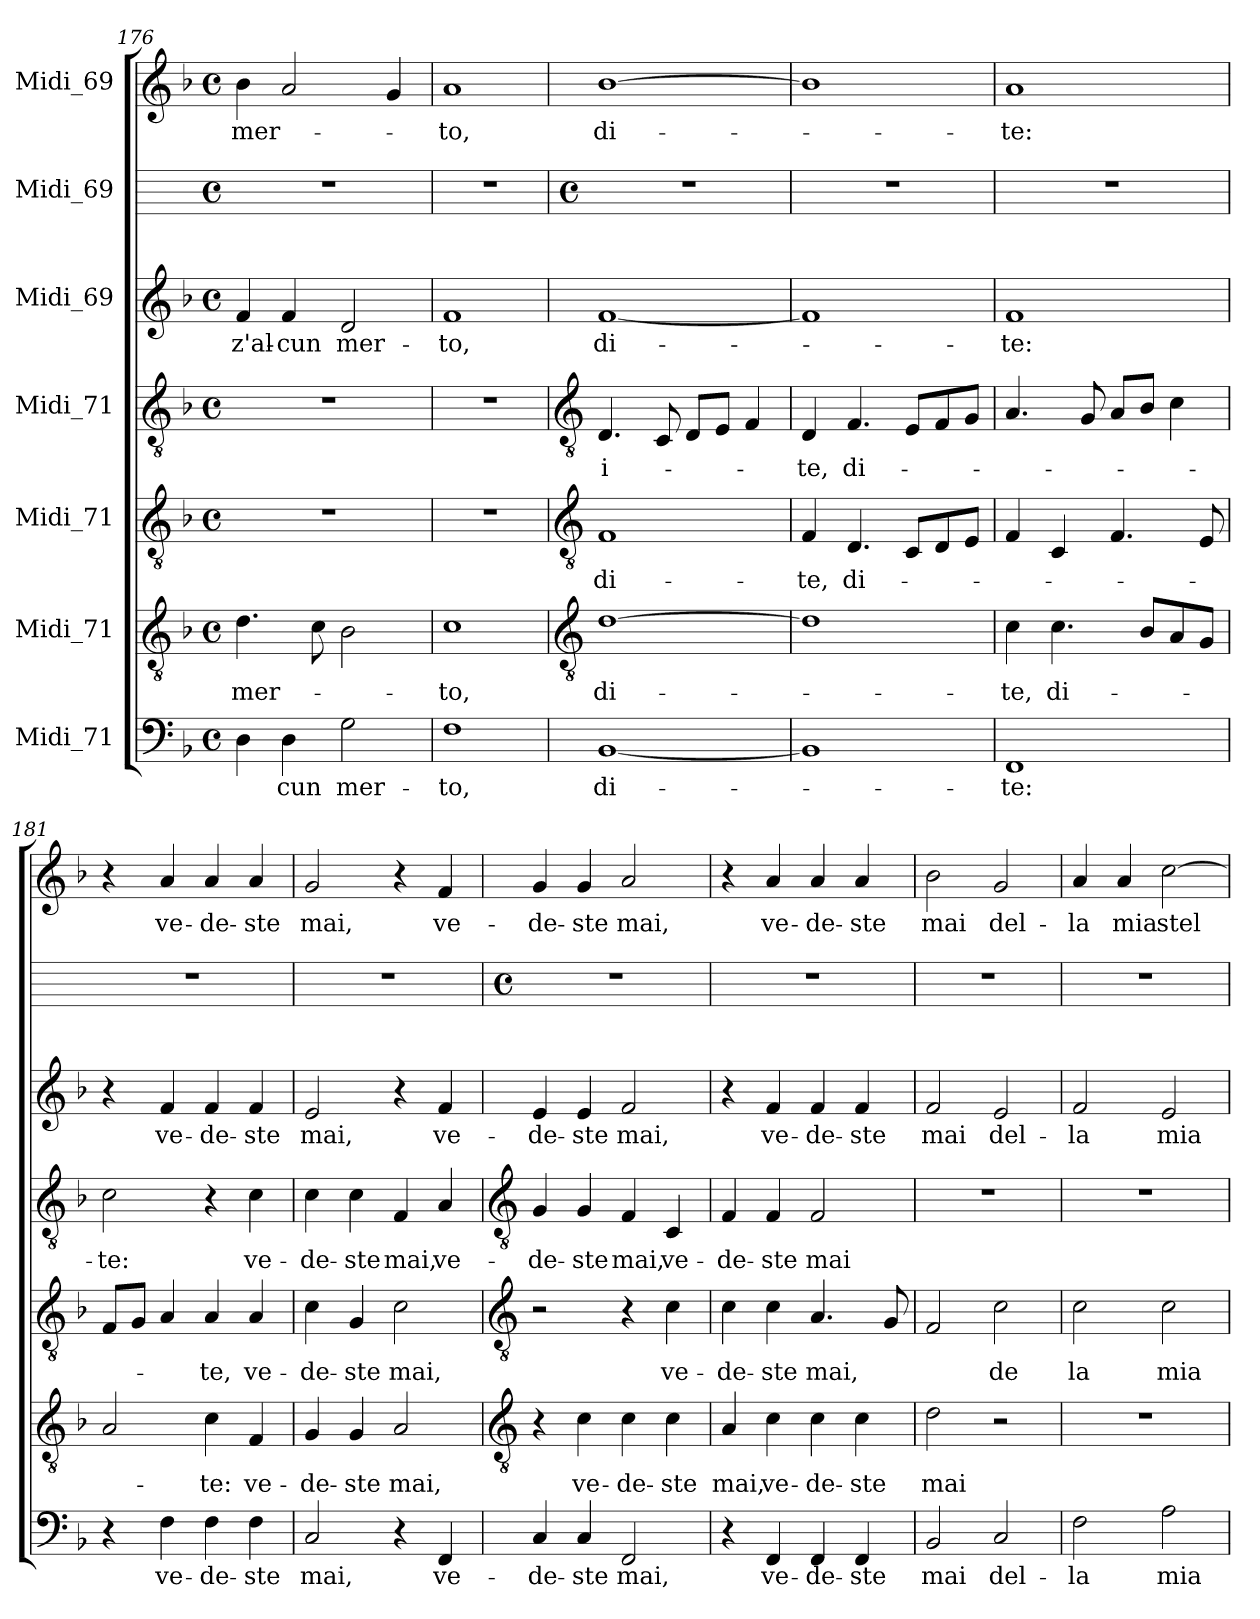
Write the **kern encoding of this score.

**kern	**text	**kern	**text	**kern	**text	**kern	**text	**kern	**text	**kern	**kern	**text
*part7	*part7	*part6	*part6	*part5	*part5	*part4	*part4	*part3	*part3	*part2	*part1	*part1
*staff7	*staff7	*staff6	*staff6	*staff5	*staff5	*staff4	*staff4	*staff3	*staff3	*staff2	*staff1	*staff1
*I"Midi_71	*	*I"Midi_71	*	*I"Midi_71	*	*I"Midi_71	*	*I"Midi_69	*	*I"Midi_69	*I"Midi_69	*
*clefF4	*	*clefGv2	*	*clefGv2	*	*clefGv2	*	*clefG2	*	*	*clefG2	*
*k[b-]	*	*k[b-]	*	*k[b-]	*	*k[b-]	*	*k[b-]	*	*	*k[b-]	*
*F:	*	*F:	*	*F:	*	*F:	*	*F:	*	*	*F:	*
*M4/4	*	*M4/4	*	*M4/4	*	*M4/4	*	*M4/4	*	*M4/4	*M4/4	*
*met(c)	*	*met(c)	*	*met(c)	*	*met(c)	*	*met(c)	*	*met(c)	*met(c)	*
=176	=176	=176	=176	=176	=176	=176	=176	=176	=176	=176	=176	=176
!	!	!	!LO:LY:b	!	!	!	!	!	!LO:LY:b	!	!	!LO:LY:b
4D	.	4.d	mer-	1r	.	1r	.	4f	-z'al-	1r	4b-	mer-
!	!LO:LY:b	!	!	!	!	!	!	!	!LO:LY:b	!	!	!
4D	-cun	.	.	.	.	.	.	4f	-cun	.	2a	.
.	.	8c	.	.	.	.	.	.	.	.	.	.
!	!LO:LY:b	!	!	!	!	!	!	!	!LO:LY:b	!	!	!
2G	mer-	2B-	.	.	.	.	.	2d	mer-	.	.	.
.	.	.	.	.	.	.	.	.	.	.	4g	.
=177	=177	=177	=177	=177	=177	=177	=177	=177	=177	=177	=177	=177
!	!LO:LY:b	!	!LO:LY:b	!	!	!	!	!	!LO:LY:b	!	!	!LO:LY:b
1F	-to,	1c	-to,	1r	.	1r	.	1f	-to,	1r	1a	-to,
!!LO:LB:g=z
=178	=178	=178	=178	=178	=178	=178	=178	=178	=178	=178	=178	=178
*	*	*clefGv2	*	*clefGv2	*	*clefGv2	*	*	*	*	*	*
*	*	*	*	*	*	*	*	*	*	*M4/4	*	*
*	*	*	*	*	*	*	*	*	*	*met(c)	*	*
!	!LO:LY:b	!	!LO:LY:b	!	!LO:LY:b	!	!LO:LY:b	!	!LO:LY:b	!	!	!LO:LY:b
[1BB-	di-	[1d	di-	1F	di-	4.D	i-	[1f	di-	1r	[1b-	di-
.	.	.	.	.	.	8C	.	.	.	.	.	.
.	.	.	.	.	.	8DL	.	.	.	.	.	.
.	.	.	.	.	.	8EJ	.	.	.	.	.	.
.	.	.	.	.	.	4F	.	.	.	.	.	.
=179	=179	=179	=179	=179	=179	=179	=179	=179	=179	=179	=179	=179
!	!	!	!	!	!LO:LY:b	!	!LO:LY:b	!	!	!	!	!
1BB-]	.	1d]	.	4F	-te,	4D	-te,	1f]	.	1r	1b-]	.
!	!	!	!	!	!LO:LY:b	!	!LO:LY:b	!	!	!	!	!
.	.	.	.	4.D	di-	4.F	di-	.	.	.	.	.
.	.	.	.	8CL	.	8EL	.	.	.	.	.	.
.	.	.	.	8D	.	8F	.	.	.	.	.	.
.	.	.	.	8EJ	.	8GJ	.	.	.	.	.	.
=180	=180	=180	=180	=180	=180	=180	=180	=180	=180	=180	=180	=180
!	!LO:LY:b	!	!LO:LY:b	!	!	!	!	!	!LO:LY:b	!	!	!LO:LY:b
1FF	-te:	4c	-te,	4F	.	4.A	.	1f	-te:	1r	1a	-te:
!	!	!	!LO:LY:b	!	!	!	!	!	!	!	!	!
.	.	4.c	di-	4C	.	.	.	.	.	.	.	.
.	.	.	.	.	.	8G	.	.	.	.	.	.
.	.	.	.	4.F	.	8AL	.	.	.	.	.	.
.	.	8B-L	.	.	.	8B-J	.	.	.	.	.	.
.	.	8A	.	.	.	4c	.	.	.	.	.	.
.	.	8GJ	.	8E	.	.	.	.	.	.	.	.
=181	=181	=181	=181	=181	=181	=181	=181	=181	=181	=181	=181	=181
!	!	!	!	!	!	!	!LO:LY:b	!	!	!	!	!
4r	.	2A	.	8FL	.	2c	-te:	4r	.	1r	4r	.
.	.	.	.	8GJ	.	.	.	.	.	.	.	.
!	!LO:LY:b	!	!	!	!	!	!	!	!LO:LY:b	!	!	!LO:LY:b
4F	ve-	.	.	4A	.	.	.	4f	ve-	.	4a	ve-
!	!LO:LY:b	!	!LO:LY:b	!	!LO:LY:b	!	!	!	!LO:LY:b	!	!	!LO:LY:b
4F	-de-	4c	-te:	4A	-te,	4r	.	4f	-de-	.	4a	-de-
!	!LO:LY:b	!	!LO:LY:b	!	!LO:LY:b	!	!LO:LY:b	!	!LO:LY:b	!	!	!LO:LY:b
4F	-ste	4F	ve-	4A	ve-	4c	ve-	4f	-ste	.	4a	-ste
=182	=182	=182	=182	=182	=182	=182	=182	=182	=182	=182	=182	=182
!	!LO:LY:b	!	!LO:LY:b	!	!LO:LY:b	!	!LO:LY:b	!	!LO:LY:b	!	!	!LO:LY:b
2C	mai,	4G	-de-	4c	-de-	4c	-de-	2e	mai,	1r	2g	mai,
!	!	!	!LO:LY:b	!	!LO:LY:b	!	!LO:LY:b	!	!	!	!	!
.	.	4G	-ste	4G	-ste	4c	-ste	.	.	.	.	.
!	!	!	!LO:LY:b	!	!LO:LY:b	!	!LO:LY:b	!	!	!	!	!
4r	.	2A	mai,	2c	mai,	4F	mai,	4r	.	.	4r	.
!	!LO:LY:b	!	!	!	!	!	!LO:LY:b	!	!LO:LY:b	!	!	!LO:LY:b
4FF	ve-	.	.	.	.	4A	ve-	4f	ve-	.	4f	ve-
!!LO:LB:g=z
=183	=183	=183	=183	=183	=183	=183	=183	=183	=183	=183	=183	=183
*	*	*clefGv2	*	*clefGv2	*	*clefGv2	*	*	*	*	*	*
*	*	*	*	*	*	*	*	*	*	*M4/4	*	*
*	*	*	*	*	*	*	*	*	*	*met(c)	*	*
!	!LO:LY:b	!	!	!	!	!	!LO:LY:b	!	!LO:LY:b	!	!	!LO:LY:b
4C	-de-	4r	.	2r	.	4G	-de-	4e	-de-	1r	4g	-de-
!	!LO:LY:b	!	!LO:LY:b	!	!	!	!LO:LY:b	!	!LO:LY:b	!	!	!LO:LY:b
4C	-ste	4c	ve-	.	.	4G	-ste	4e	-ste	.	4g	-ste
!	!LO:LY:b	!	!LO:LY:b	!	!	!	!LO:LY:b	!	!LO:LY:b	!	!	!LO:LY:b
2FF	mai,	4c	-de-	4r	.	4F	mai,	2f	mai,	.	2a	mai,
!	!	!	!LO:LY:b	!	!LO:LY:b	!	!LO:LY:b	!	!	!	!	!
.	.	4c	-ste	4c	ve-	4C	ve-	.	.	.	.	.
=184	=184	=184	=184	=184	=184	=184	=184	=184	=184	=184	=184	=184
!	!	!	!LO:LY:b	!	!LO:LY:b	!	!LO:LY:b	!	!	!	!	!
4r	.	4A	mai,	4c	-de-	4F	-de-	4r	.	1r	4r	.
!	!LO:LY:b	!	!LO:LY:b	!	!LO:LY:b	!	!LO:LY:b	!	!LO:LY:b	!	!	!LO:LY:b
4FF	ve-	4c	ve-	4c	-ste	4F	-ste	4f	ve-	.	4a	ve-
!	!LO:LY:b	!	!LO:LY:b	!	!LO:LY:b	!	!LO:LY:b	!	!LO:LY:b	!	!	!LO:LY:b
4FF	-de-	4c	-de-	4.A	mai,	2F	mai	4f	-de-	.	4a	-de-
!	!LO:LY:b	!	!LO:LY:b	!	!	!	!	!	!LO:LY:b	!	!	!LO:LY:b
4FF	-ste	4c	-ste	.	.	.	.	4f	-ste	.	4a	-ste
.	.	.	.	8G	.	.	.	.	.	.	.	.
=185	=185	=185	=185	=185	=185	=185	=185	=185	=185	=185	=185	=185
!	!LO:LY:b	!	!LO:LY:b	!	!	!	!	!	!LO:LY:b	!	!	!LO:LY:b
2BB-	mai	2d	mai	2F	.	1r	.	2f	mai	1r	2b-	mai
!	!LO:LY:b	!	!	!	!LO:LY:b	!	!	!	!LO:LY:b	!	!	!LO:LY:b
2C	del-	2r	.	2c	de	.	.	2e	del-	.	2g	del-
=186	=186	=186	=186	=186	=186	=186	=186	=186	=186	=186	=186	=186
!	!LO:LY:b	!	!	!	!LO:LY:b	!	!	!	!LO:LY:b	!	!	!LO:LY:b
2F	-la	1r	.	2c	la	1r	.	2f	-la	1r	4a	-la
!	!	!	!	!	!	!	!	!	!	!	!	!LO:LY:b
.	.	.	.	.	.	.	.	.	.	.	4a	mia
!	!LO:LY:b	!	!	!	!LO:LY:b	!	!	!	!LO:LY:b	!	!	!LO:LY:b
2A	mia	.	.	2c	mia	.	.	2e	mia	.	[2cc	stel-
=	=	=	=	=	=	=	=	=	=	=	=	=
*-	*-	*-	*-	*-	*-	*-	*-	*-	*-	*-	*-	*-
